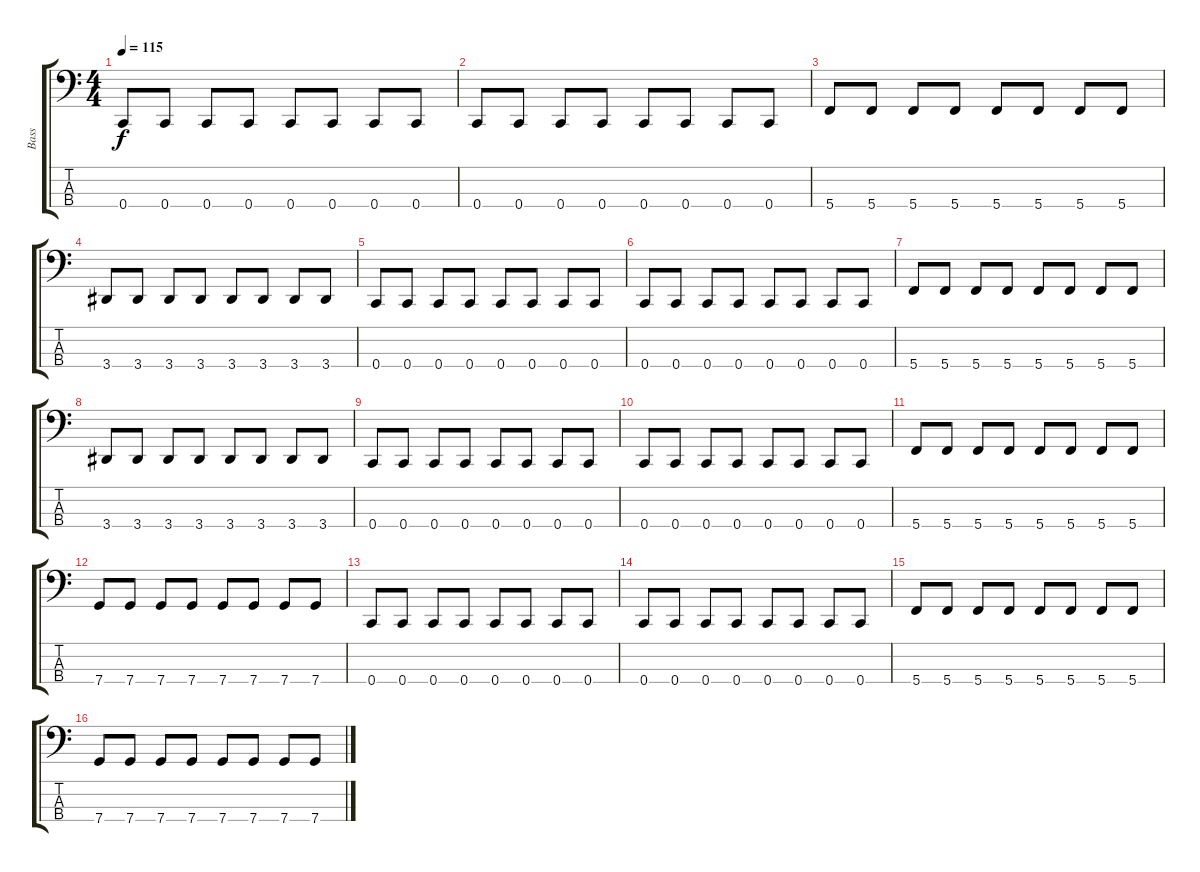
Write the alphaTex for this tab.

\track ("Bass" "Bass") {instrument electricbassfinger}
\staff {score tabs}
\tuning (Eb2 Bb1 F1 C1) {hide}
\ts (4 4)
\tempo 115
\clef f4
\ks c
0.4.8{dy f} 0.4.8 0.4.8 0.4.8 0.4.8 0.4.8 0.4.8 0.4.8 |
0.4.8 0.4.8 0.4.8 0.4.8 0.4.8 0.4.8 0.4.8 0.4.8 |
5.4.8 5.4.8 5.4.8 5.4.8 5.4.8 5.4.8 5.4.8 5.4.8 |
3.4.8 3.4.8 3.4.8 3.4.8 3.4.8 3.4.8 3.4.8 3.4.8 |
0.4.8 0.4.8 0.4.8 0.4.8 0.4.8 0.4.8 0.4.8 0.4.8 |
0.4.8 0.4.8 0.4.8 0.4.8 0.4.8 0.4.8 0.4.8 0.4.8 |
5.4.8 5.4.8 5.4.8 5.4.8 5.4.8 5.4.8 5.4.8 5.4.8 |
3.4.8 3.4.8 3.4.8 3.4.8 3.4.8 3.4.8 3.4.8 3.4.8 |
0.4.8 0.4.8 0.4.8 0.4.8 0.4.8 0.4.8 0.4.8 0.4.8 |
0.4.8 0.4.8 0.4.8 0.4.8 0.4.8 0.4.8 0.4.8 0.4.8 |
5.4.8 5.4.8 5.4.8 5.4.8 5.4.8 5.4.8 5.4.8 5.4.8 |
7.4.8 7.4.8 7.4.8 7.4.8 7.4.8 7.4.8 7.4.8 7.4.8 |
0.4.8 0.4.8 0.4.8 0.4.8 0.4.8 0.4.8 0.4.8 0.4.8 |
0.4.8 0.4.8 0.4.8 0.4.8 0.4.8 0.4.8 0.4.8 0.4.8 |
5.4.8 5.4.8 5.4.8 5.4.8 5.4.8 5.4.8 5.4.8 5.4.8 |
7.4.8 7.4.8 7.4.8 7.4.8 7.4.8 7.4.8 7.4.8 7.4.8
